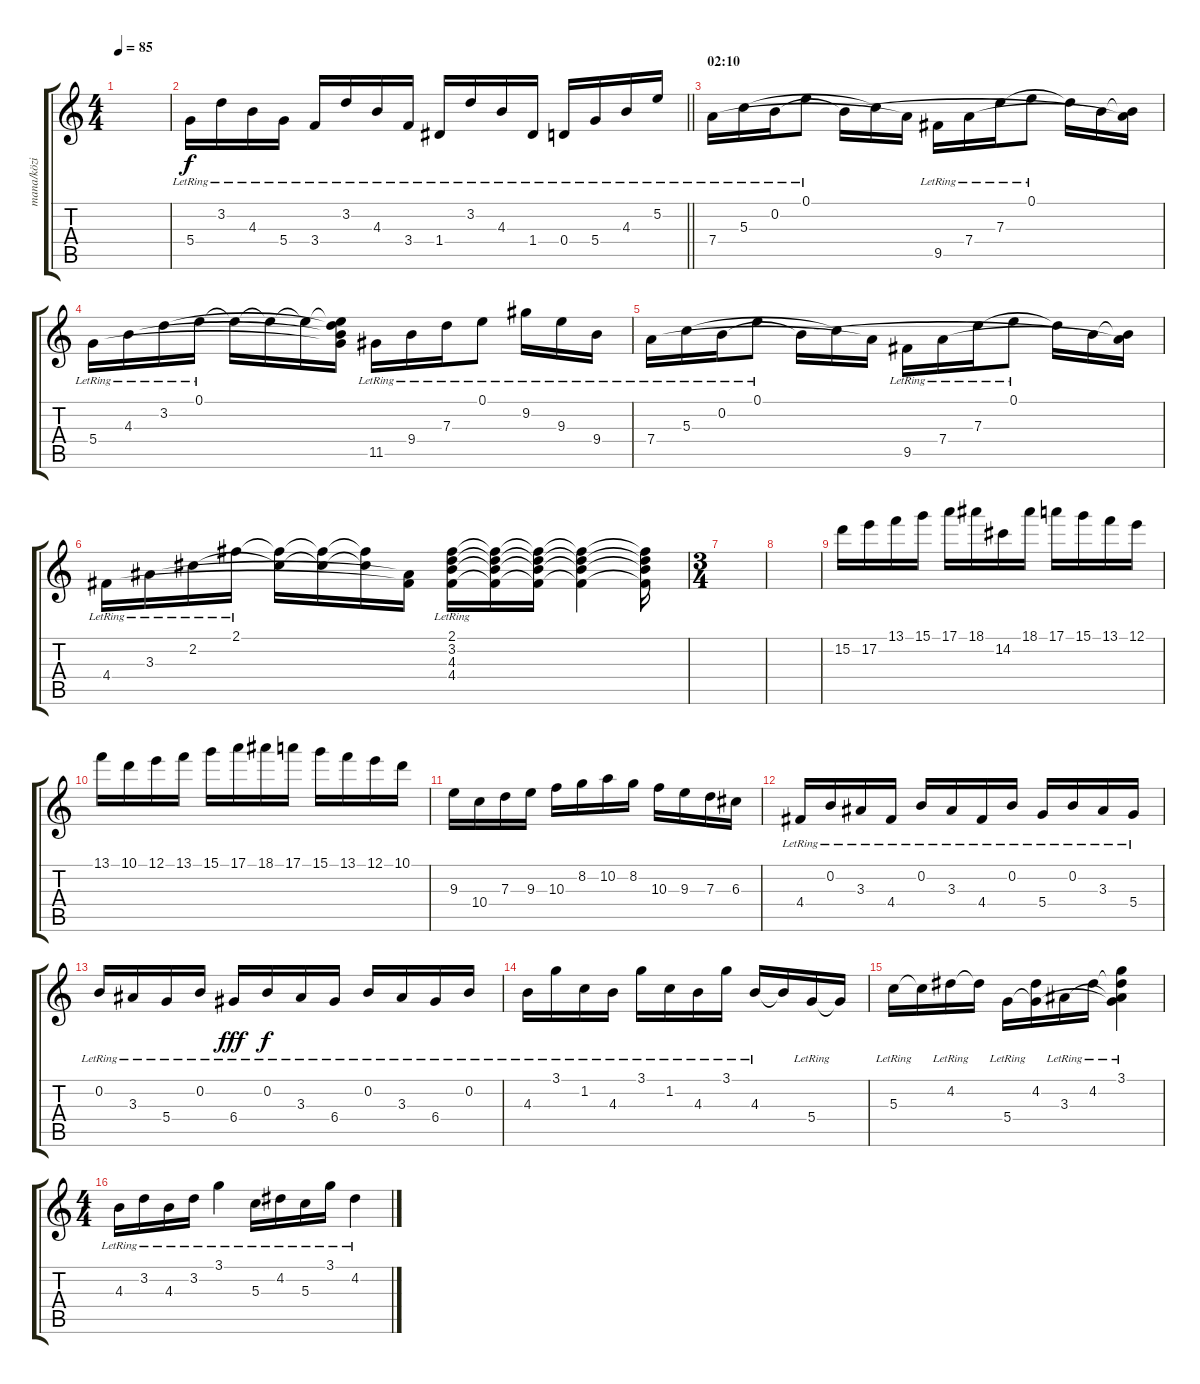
\track ("mana/közi" "mana/közi") {instrument electricguitarclean}
\staff {score tabs}
\tuning (E4 B3 G3 D3 A2 E2) {hide}
\ts (4 4)
\tempo 85
\clef g2
\ks c
|
\barLineRight lightlight
5.4{lr}.16 3.2{lr}.16 4.3{lr}.16 5.4{lr}.16 3.4{lr}.16 3.2{lr}.16 4.3{lr}.16 3.4{lr}.16 1.4{lr}.16 3.2{lr}.16 4.3{lr}.16 1.4{lr}.16 0.4{lr}.16 5.4{lr}.16 4.3{lr}.16 5.2{lr}.16 |
\section ("" "02:10")
7.4{lr}.16 5.3{lr}.16 0.2{lr}.16 0.1{lr}.8 0.2{t}.16 5.3{t}.16 7.4{t}.16 9.5{lr}.16 7.4{lr}.16 7.3{lr}.16 0.1{lr}.8 7.3{t}.16 0.2{t}.16 (0.2{t} 7.4{t}).16 |
5.4{lr}.16 4.3{lr}.16 3.2{lr}.16 0.1{lr}.16 0.1{t}.16 0.1{t}.16 0.1{t}.16 (0.1{t} 3.2{t} 4.3{t} 5.4{t}).16 11.5{lr}.16 9.4{lr}.16 7.3{lr}.16 0.1{lr}.8 9.2{lr}.16 9.3{lr}.16 9.4{lr}.16 |
7.4{lr}.16 5.3{lr}.16 0.2{lr}.16 0.1{lr}.8 0.2{t}.16 5.3{t}.16 7.4{t}.16 9.5{lr}.16 7.4{lr}.16 7.3{lr}.16 0.1{lr}.8 7.3{t}.16 0.2{t}.16 (0.2{t} 7.4{t}).16 |
4.4{lr}.16 3.3{lr}.16 2.2{lr}.16 2.1{lr}.16 (2.1{t} 2.2{t}).16 (2.1{t} 2.2{t}).16 (2.1{t} 2.2{t}).16 (3.3{t} 4.4{t}).16 (2.1{lr} 3.2{lr} 4.3{lr} 4.4{lr}).16 (2.1{t} 3.2{t} 4.3{t} 4.4{t}).16 (2.1{t} 3.2{t} 4.3{t} 4.4{t}).16 (2.1{t} 3.2{t} 4.3{t} 4.4{t}).4 (2.1{t} 3.2{t} 4.3{t} 4.4{t}).16 |
\ts (3 4)
|
|
15.2.16 17.2.16 13.1.16 15.1.16 17.1.16 18.1.16 14.2.16 18.1.16 17.1.16 15.1.16 13.1.16 12.1.16 |
13.1.16 10.1.16 12.1.16 13.1.16 15.1.16 17.1.16 18.1.16 17.1.16 15.1.16 13.1.16 12.1.16 10.1.16 |
9.3.16 10.4.16 7.3.16 9.3.16 10.3.16 8.2.16 10.2.16 8.2.16 10.3.16 9.3.16 7.3.16 6.3.16 |
4.4{lr}.16 0.2{lr}.16 3.3{lr}.16 4.4{lr}.16 0.2{lr}.16 3.3{lr}.16 4.4{lr}.16 0.2{lr}.16 5.4{lr}.16 0.2{lr}.16 3.3{lr}.16 5.4{lr}.16 |
0.2{lr}.16 3.3{lr}.16 5.4{lr}.16 0.2{lr}.16 6.4{lr}.16{dy fff} 0.2{lr}.16{dy f} 3.3{lr}.16 6.4{lr}.16 0.2{lr}.16 3.3{lr}.16 6.4{lr}.16 0.2{lr}.16 |
4.3{lr}.16 3.1{lr}.16 1.2{lr}.16 4.3{lr}.16 3.1{lr}.16 1.2{lr}.16 4.3{lr}.16 3.1{lr}.16 4.3{lr}.16 4.3{t}.16 5.4{lr}.16 5.4{t}.16 |
5.3{lr}.16 5.3{t}.16 4.2{lr}.16 4.2{t}.16 5.4{lr}.16 (4.2 5.4{t}).16 3.3{lr}.16 4.2{lr}.16 (3.1{lr} 4.2{t} 3.3{t} 5.4{t}).4 |
\ts (4 4)
4.3{lr}.16 3.2{lr}.16 4.3{lr}.16 3.2{lr}.16 3.1{lr}.4 5.3{lr}.16 4.2{lr}.16 5.3{lr}.16 3.1{lr}.16 4.2{lr}.4
